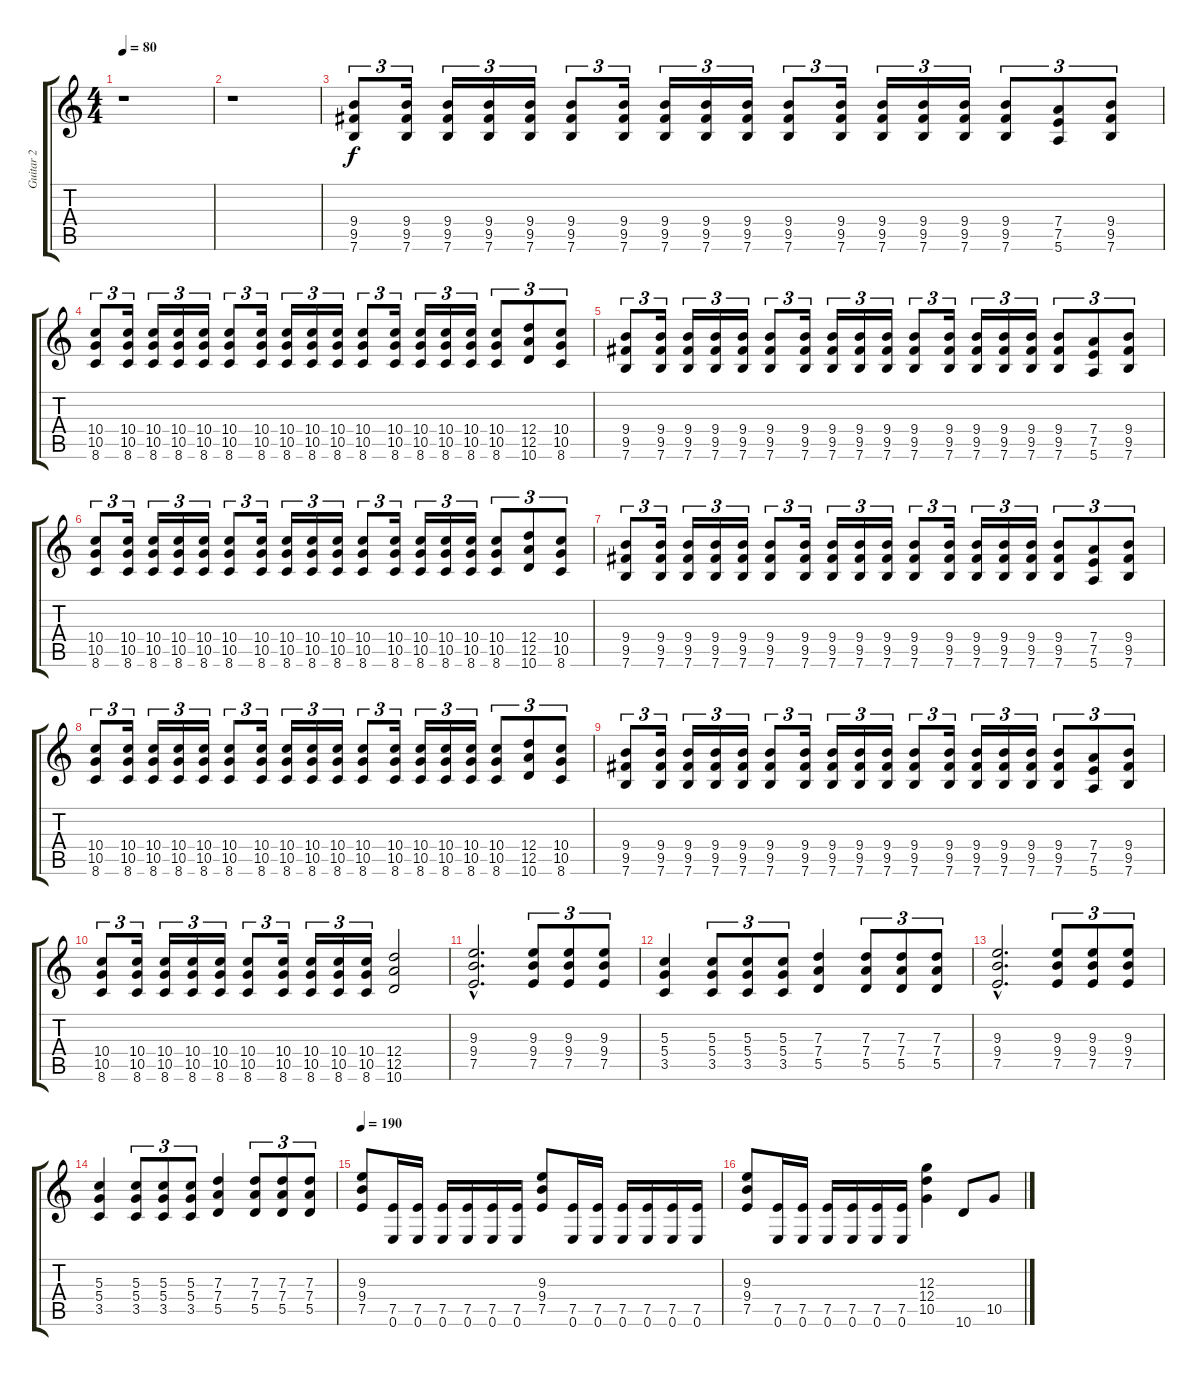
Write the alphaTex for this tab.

\track ("Guitar 2" "Guitar 2") {instrument distortionguitar}
\staff {score tabs}
\tuning (E4 B3 G3 D3 A2 E2) {hide}
\ts (4 4)
\tempo 80
\clef g2
\ks c
r.1{dy f} |
r.1 |
(9.4 9.5 7.6).8{tu (3 2)} (9.4 9.5 7.6).16{tu (3 2)} (9.4 9.5 7.6).16{tu (3 2)} (9.4 9.5 7.6).16{tu (3 2)} (9.4 9.5 7.6).16{tu (3 2)} (9.4 9.5 7.6).8{tu (3 2)} (9.4 9.5 7.6).16{tu (3 2)} (9.4 9.5 7.6).16{tu (3 2)} (9.4 9.5 7.6).16{tu (3 2)} (9.4 9.5 7.6).16{tu (3 2)} (9.4 9.5 7.6).8{tu (3 2)} (9.4 9.5 7.6).16{tu (3 2)} (9.4 9.5 7.6).16{tu (3 2)} (9.4 9.5 7.6).16{tu (3 2)} (9.4 9.5 7.6).16{tu (3 2)} (9.4 9.5 7.6).8{tu (3 2)} (7.4 7.5 5.6).8{tu (3 2)} (9.4 9.5 7.6).8{tu (3 2)} |
(10.4 10.5 8.6).8{tu (3 2)} (10.4 10.5 8.6).16{tu (3 2)} (10.4 10.5 8.6).16{tu (3 2)} (10.4 10.5 8.6).16{tu (3 2)} (10.4 10.5 8.6).16{tu (3 2)} (10.4 10.5 8.6).8{tu (3 2)} (10.4 10.5 8.6).16{tu (3 2)} (10.4 10.5 8.6).16{tu (3 2)} (10.4 10.5 8.6).16{tu (3 2)} (10.4 10.5 8.6).16{tu (3 2)} (10.4 10.5 8.6).8{tu (3 2)} (10.4 10.5 8.6).16{tu (3 2)} (10.4 10.5 8.6).16{tu (3 2)} (10.4 10.5 8.6).16{tu (3 2)} (10.4 10.5 8.6).16{tu (3 2)} (10.4 10.5 8.6).8{tu (3 2)} (12.4 12.5 10.6).8{tu (3 2)} (10.4 10.5 8.6).8{tu (3 2)} |
(9.4 9.5 7.6).8{tu (3 2)} (9.4 9.5 7.6).16{tu (3 2)} (9.4 9.5 7.6).16{tu (3 2)} (9.4 9.5 7.6).16{tu (3 2)} (9.4 9.5 7.6).16{tu (3 2)} (9.4 9.5 7.6).8{tu (3 2)} (9.4 9.5 7.6).16{tu (3 2)} (9.4 9.5 7.6).16{tu (3 2)} (9.4 9.5 7.6).16{tu (3 2)} (9.4 9.5 7.6).16{tu (3 2)} (9.4 9.5 7.6).8{tu (3 2)} (9.4 9.5 7.6).16{tu (3 2)} (9.4 9.5 7.6).16{tu (3 2)} (9.4 9.5 7.6).16{tu (3 2)} (9.4 9.5 7.6).16{tu (3 2)} (9.4 9.5 7.6).8{tu (3 2)} (7.4 7.5 5.6).8{tu (3 2)} (9.4 9.5 7.6).8{tu (3 2)} |
(10.4 10.5 8.6).8{tu (3 2)} (10.4 10.5 8.6).16{tu (3 2)} (10.4 10.5 8.6).16{tu (3 2)} (10.4 10.5 8.6).16{tu (3 2)} (10.4 10.5 8.6).16{tu (3 2)} (10.4 10.5 8.6).8{tu (3 2)} (10.4 10.5 8.6).16{tu (3 2)} (10.4 10.5 8.6).16{tu (3 2)} (10.4 10.5 8.6).16{tu (3 2)} (10.4 10.5 8.6).16{tu (3 2)} (10.4 10.5 8.6).8{tu (3 2)} (10.4 10.5 8.6).16{tu (3 2)} (10.4 10.5 8.6).16{tu (3 2)} (10.4 10.5 8.6).16{tu (3 2)} (10.4 10.5 8.6).16{tu (3 2)} (10.4 10.5 8.6).8{tu (3 2)} (12.4 12.5 10.6).8{tu (3 2)} (10.4 10.5 8.6).8{tu (3 2)} |
(9.4 9.5 7.6).8{tu (3 2)} (9.4 9.5 7.6).16{tu (3 2)} (9.4 9.5 7.6).16{tu (3 2)} (9.4 9.5 7.6).16{tu (3 2)} (9.4 9.5 7.6).16{tu (3 2)} (9.4 9.5 7.6).8{tu (3 2)} (9.4 9.5 7.6).16{tu (3 2)} (9.4 9.5 7.6).16{tu (3 2)} (9.4 9.5 7.6).16{tu (3 2)} (9.4 9.5 7.6).16{tu (3 2)} (9.4 9.5 7.6).8{tu (3 2)} (9.4 9.5 7.6).16{tu (3 2)} (9.4 9.5 7.6).16{tu (3 2)} (9.4 9.5 7.6).16{tu (3 2)} (9.4 9.5 7.6).16{tu (3 2)} (9.4 9.5 7.6).8{tu (3 2)} (7.4 7.5 5.6).8{tu (3 2)} (9.4 9.5 7.6).8{tu (3 2)} |
(10.4 10.5 8.6).8{tu (3 2)} (10.4 10.5 8.6).16{tu (3 2)} (10.4 10.5 8.6).16{tu (3 2)} (10.4 10.5 8.6).16{tu (3 2)} (10.4 10.5 8.6).16{tu (3 2)} (10.4 10.5 8.6).8{tu (3 2)} (10.4 10.5 8.6).16{tu (3 2)} (10.4 10.5 8.6).16{tu (3 2)} (10.4 10.5 8.6).16{tu (3 2)} (10.4 10.5 8.6).16{tu (3 2)} (10.4 10.5 8.6).8{tu (3 2)} (10.4 10.5 8.6).16{tu (3 2)} (10.4 10.5 8.6).16{tu (3 2)} (10.4 10.5 8.6).16{tu (3 2)} (10.4 10.5 8.6).16{tu (3 2)} (10.4 10.5 8.6).8{tu (3 2)} (12.4 12.5 10.6).8{tu (3 2)} (10.4 10.5 8.6).8{tu (3 2)} |
(9.4 9.5 7.6).8{tu (3 2)} (9.4 9.5 7.6).16{tu (3 2)} (9.4 9.5 7.6).16{tu (3 2)} (9.4 9.5 7.6).16{tu (3 2)} (9.4 9.5 7.6).16{tu (3 2)} (9.4 9.5 7.6).8{tu (3 2)} (9.4 9.5 7.6).16{tu (3 2)} (9.4 9.5 7.6).16{tu (3 2)} (9.4 9.5 7.6).16{tu (3 2)} (9.4 9.5 7.6).16{tu (3 2)} (9.4 9.5 7.6).8{tu (3 2)} (9.4 9.5 7.6).16{tu (3 2)} (9.4 9.5 7.6).16{tu (3 2)} (9.4 9.5 7.6).16{tu (3 2)} (9.4 9.5 7.6).16{tu (3 2)} (9.4 9.5 7.6).8{tu (3 2)} (7.4 7.5 5.6).8{tu (3 2)} (9.4 9.5 7.6).8{tu (3 2)} |
(10.4 10.5 8.6).8{tu (3 2)} (10.4 10.5 8.6).16{tu (3 2)} (10.4 10.5 8.6).16{tu (3 2)} (10.4 10.5 8.6).16{tu (3 2)} (10.4 10.5 8.6).16{tu (3 2)} (10.4 10.5 8.6).8{tu (3 2)} (10.4 10.5 8.6).16{tu (3 2)} (10.4 10.5 8.6).16{tu (3 2)} (10.4 10.5 8.6).16{tu (3 2)} (10.4 10.5 8.6).16{tu (3 2)} (12.4 12.5 10.6).2 |
(9.3{hac} 9.4{hac} 7.5{hac}).2{d} (9.3 9.4 7.5).8{tu (3 2)} (9.3 9.4 7.5).8{tu (3 2)} (9.3 9.4 7.5).8{tu (3 2)} |
(5.3 5.4 3.5).4 (5.3 5.4 3.5).8{tu (3 2)} (5.3 5.4 3.5).8{tu (3 2)} (5.3 5.4 3.5).8{tu (3 2)} (7.3 7.4 5.5).4 (7.3 7.4 5.5).8{tu (3 2)} (7.3 7.4 5.5).8{tu (3 2)} (7.3 7.4 5.5).8{tu (3 2)} |
(9.3{hac} 9.4{hac} 7.5{hac}).2{d} (9.3 9.4 7.5).8{tu (3 2)} (9.3 9.4 7.5).8{tu (3 2)} (9.3 9.4 7.5).8{tu (3 2)} |
(5.3 5.4 3.5).4 (5.3 5.4 3.5).8{tu (3 2)} (5.3 5.4 3.5).8{tu (3 2)} (5.3 5.4 3.5).8{tu (3 2)} (7.3 7.4 5.5).4 (7.3 7.4 5.5).8{tu (3 2)} (7.3 7.4 5.5).8{tu (3 2)} (7.3 7.4 5.5).8{tu (3 2)} |
\tempo 190
(9.3 9.4 7.5).8 (7.5 0.6).16 (7.5 0.6).16 (7.5 0.6).16 (7.5 0.6).16 (7.5 0.6).16 (7.5 0.6).16 (9.3 9.4 7.5).8 (7.5 0.6).16 (7.5 0.6).16 (7.5 0.6).16 (7.5 0.6).16 (7.5 0.6).16 (7.5 0.6).16 |
(9.3 9.4 7.5).8 (7.5 0.6).16 (7.5 0.6).16 (7.5 0.6).16 (7.5 0.6).16 (7.5 0.6).16 (7.5 0.6).16 (12.3 12.4 10.5).4 10.6.8 10.5.8
